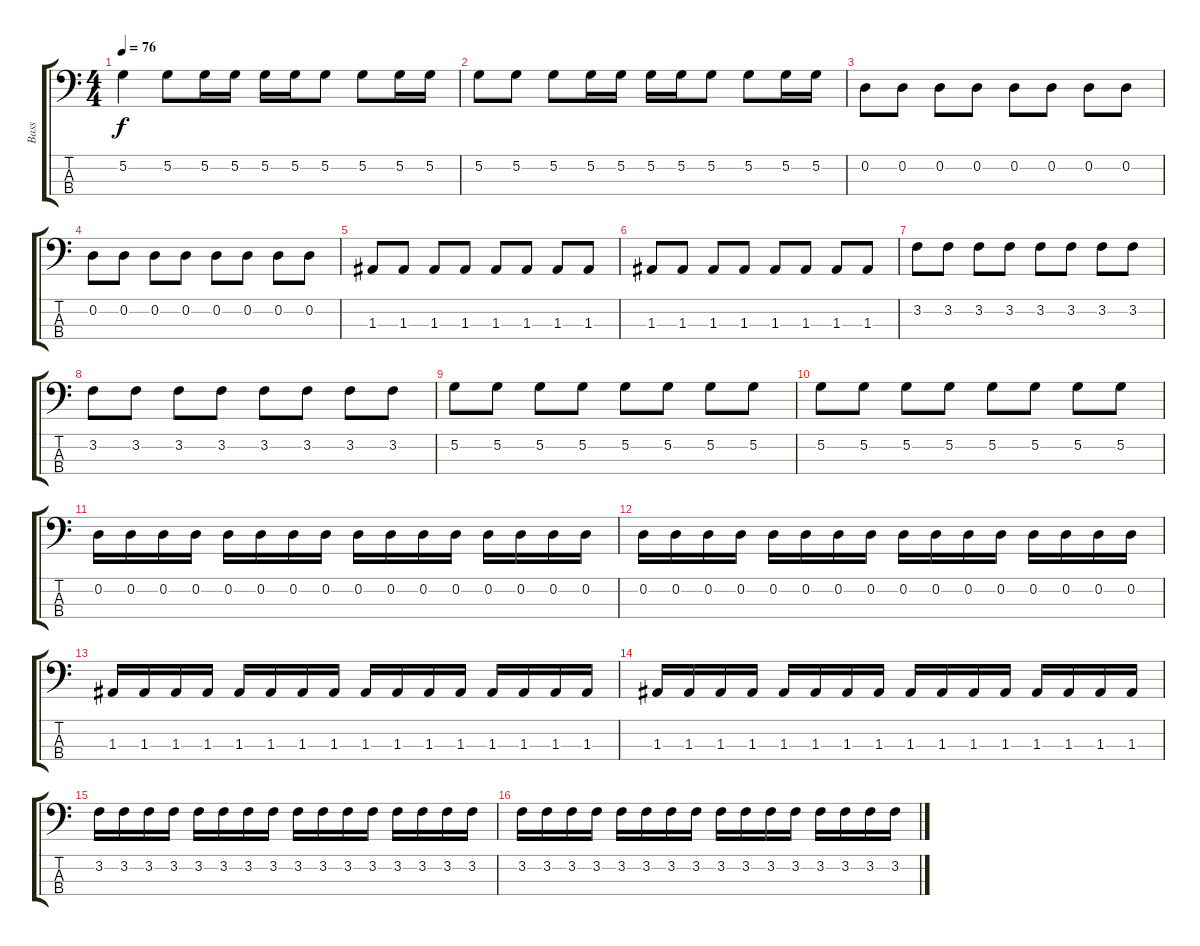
\track ("Bass" "Bass") {instrument acousticbass}
\staff {score tabs}
\tuning (G2 D2 A1 E1) {hide}
\ts (4 4)
\tempo 76
\clef f4
\ks c
5.2.4{dy f} 5.2.8 5.2.16 5.2.16 5.2.16 5.2.16 5.2.8 5.2.8 5.2.16 5.2.16 |
5.2.8 5.2.8 5.2.8 5.2.16 5.2.16 5.2.16 5.2.16 5.2.8 5.2.8 5.2.16 5.2.16 |
0.2.8{volume 11} 0.2.8 0.2.8 0.2.8 0.2.8 0.2.8 0.2.8 0.2.8 |
0.2.8 0.2.8 0.2.8 0.2.8 0.2.8 0.2.8 0.2.8 0.2.8 |
1.3.8 1.3.8 1.3.8 1.3.8 1.3.8 1.3.8 1.3.8 1.3.8 |
1.3.8 1.3.8 1.3.8 1.3.8 1.3.8 1.3.8 1.3.8 1.3.8 |
3.2.8 3.2.8 3.2.8 3.2.8 3.2.8 3.2.8 3.2.8 3.2.8 |
3.2.8 3.2.8 3.2.8 3.2.8 3.2.8 3.2.8 3.2.8 3.2.8 |
5.2.8 5.2.8 5.2.8 5.2.8 5.2.8 5.2.8 5.2.8 5.2.8 |
5.2.8 5.2.8 5.2.8 5.2.8 5.2.8 5.2.8 5.2.8 5.2.8 |
0.2.16 0.2.16 0.2.16 0.2.16 0.2.16 0.2.16 0.2.16 0.2.16 0.2.16 0.2.16 0.2.16 0.2.16 0.2.16 0.2.16 0.2.16 0.2.16 |
0.2.16 0.2.16 0.2.16 0.2.16 0.2.16 0.2.16 0.2.16 0.2.16 0.2.16 0.2.16 0.2.16 0.2.16 0.2.16 0.2.16 0.2.16 0.2.16 |
1.3.16 1.3.16 1.3.16 1.3.16 1.3.16 1.3.16 1.3.16 1.3.16 1.3.16 1.3.16 1.3.16 1.3.16 1.3.16 1.3.16 1.3.16 1.3.16 |
1.3.16 1.3.16 1.3.16 1.3.16 1.3.16 1.3.16 1.3.16 1.3.16 1.3.16 1.3.16 1.3.16 1.3.16 1.3.16 1.3.16 1.3.16 1.3.16 |
3.2.16 3.2.16 3.2.16 3.2.16 3.2.16 3.2.16 3.2.16 3.2.16 3.2.16 3.2.16 3.2.16 3.2.16 3.2.16 3.2.16 3.2.16 3.2.16 |
3.2.16 3.2.16 3.2.16 3.2.16 3.2.16 3.2.16 3.2.16 3.2.16 3.2.16 3.2.16 3.2.16 3.2.16 3.2.16 3.2.16 3.2.16 3.2.16
